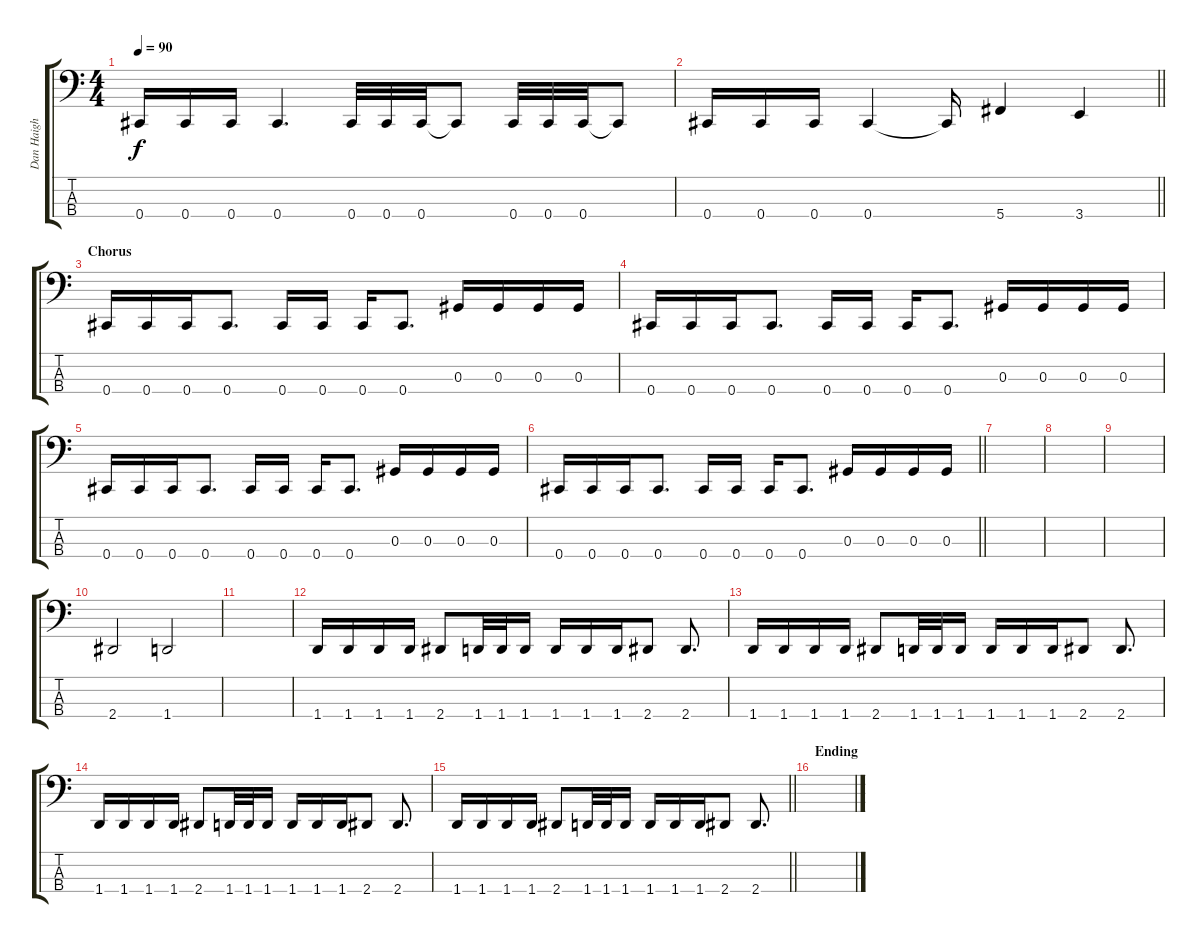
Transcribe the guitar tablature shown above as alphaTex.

\track ("Dan Haigh" "Dan Haigh") {instrument electricbasspick}
\staff {score tabs}
\tuning (Gb2 Db2 Ab1 Db1) {hide}
\ts (4 4)
\tempo 90
\clef f4
\ks c
0.4.16{dy f} 0.4.16 0.4.16 0.4.4{d} 0.4.32 0.4.32 0.4.32 0.4{t}.8 0.4.32 0.4.32 0.4.32 0.4{t}.8 |
\barLineRight lightlight
0.4.16 0.4.16 0.4.16 0.4.4 0.4{t}.16 5.4.4 3.4.4 |
\section ("" "Chorus")
0.4.16 0.4.16 0.4.16 0.4.8{d} 0.4.16 0.4.16 0.4.16 0.4.8{d} 0.3.16 0.3.16 0.3.16 0.3.16 |
0.4.16 0.4.16 0.4.16 0.4.8{d} 0.4.16 0.4.16 0.4.16 0.4.8{d} 0.3.16 0.3.16 0.3.16 0.3.16 |
0.4.16 0.4.16 0.4.16 0.4.8{d} 0.4.16 0.4.16 0.4.16 0.4.8{d} 0.3.16 0.3.16 0.3.16 0.3.16 |
\barLineRight lightlight
0.4.16 0.4.16 0.4.16 0.4.8{d} 0.4.16 0.4.16 0.4.16 0.4.8{d} 0.3.16 0.3.16 0.3.16 0.3.16 |
|
|
|
2.4.2 1.4.2 |
|
1.4.16 1.4.16 1.4.16 1.4.16 2.4.8 1.4.32 1.4.32 1.4.16 1.4.16 1.4.16 1.4.16 2.4.8 2.4.8{d} |
1.4.16 1.4.16 1.4.16 1.4.16 2.4.8 1.4.32 1.4.32 1.4.16 1.4.16 1.4.16 1.4.16 2.4.8 2.4.8{d} |
1.4.16 1.4.16 1.4.16 1.4.16 2.4.8 1.4.32 1.4.32 1.4.16 1.4.16 1.4.16 1.4.16 2.4.8 2.4.8{d} |
\barLineRight lightlight
1.4.16 1.4.16 1.4.16 1.4.16 2.4.8 1.4.32 1.4.32 1.4.16 1.4.16 1.4.16 1.4.16 2.4.8 2.4.8{d} |
\section ("" "Ending ")
